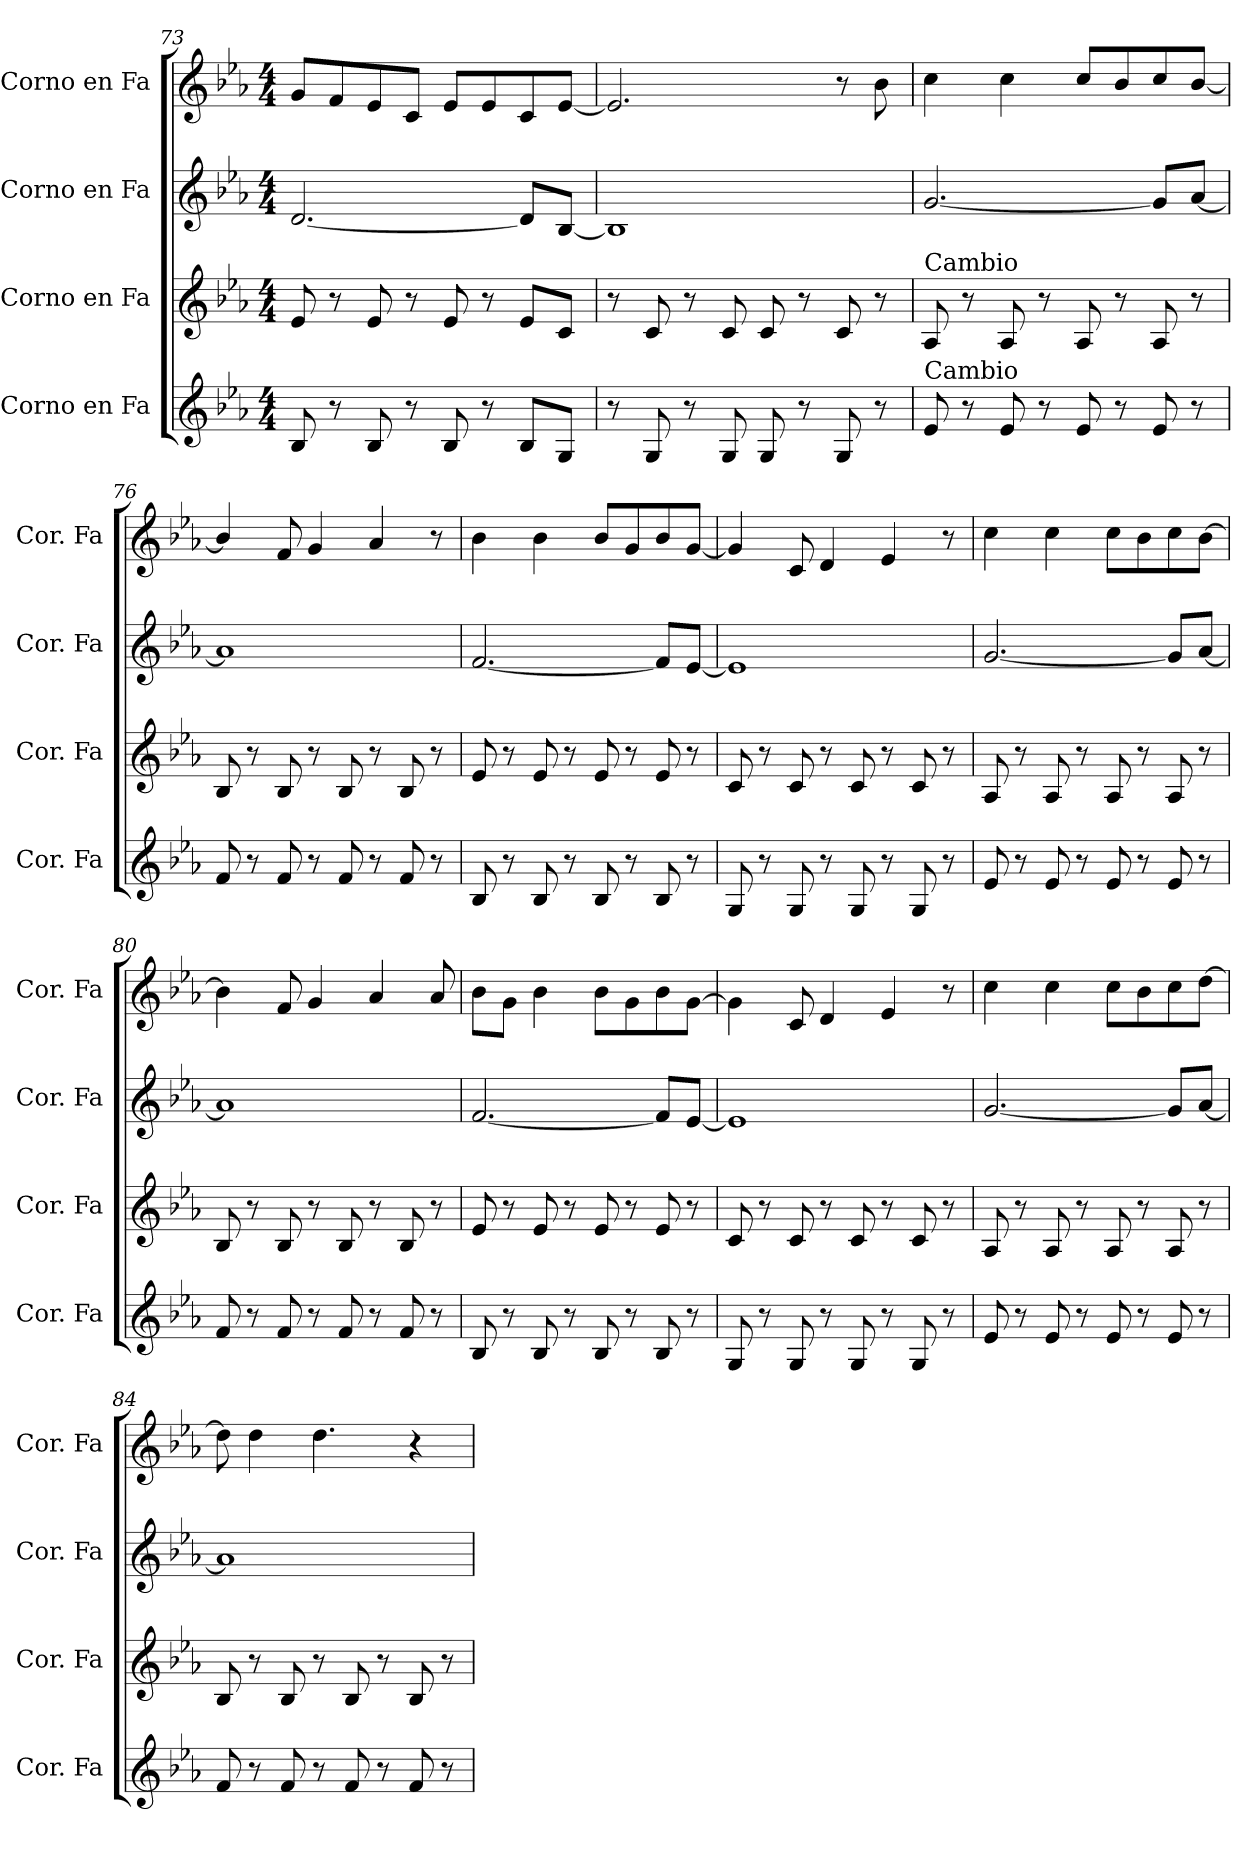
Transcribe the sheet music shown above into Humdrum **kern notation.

**kern	**kern	**kern	**kern
*part4	*part3	*part2	*part1
*staff4	*staff3	*staff2	*staff1
*I"Corno en Fa	*I"Corno en Fa	*I"Corno en Fa	*I"Corno en Fa
*I'Cor. Fa	*I'Cor. Fa	*I'Cor. Fa	*I'Cor. Fa
*clefG2	*clefG2	*clefG2	*clefG2
*ITrd4c7	*ITrd4c7	*ITrd4c7	*ITrd4c7
*k[b-e-a-d-]	*k[b-e-a-d-]	*k[b-e-a-d-]	*k[b-e-a-d-]
*M4/4	*M4/4	*M4/4	*M4/4
=73	=73	=73	=73
8E-/	8A-/	[2.G/	8c/L
8r	8r	.	8B-/
8E-/	8A-/	.	8A-/
8r	8r	.	8F/J
8E-/	8A-/	.	8A-/L
8r	8r	.	8A-/
8E-/L	8A-/L	8G/L]	8F/
8C/J	8F/J	[8E-/J	[8A-/J
=74	=74	=74	=74
8r	8r	1E-]	2.A-/]
8C/	8F/	.	.
8r	8r	.	.
8C/	8F/	.	.
8C/	8F/	.	.
8r	8r	.	.
8C/	8F/	.	8r
8r	8r	.	8e-\
=75	=75	=75	=75
!	!LO:TX:a:t=Cambio	!	!
!LO:TX:a:t=Cambio	!	!	!
8A-/	8D-/	[2.c/	4f\
8r	8r	.	.
8A-/	8D-/	.	4f\
8r	8r	.	.
8A-/	8D-/	.	8f/L
8r	8r	.	8e-/
8A-/	8D-/	8c/L]	8f/
8r	8r	[8d-/J	[8e-/J
!!LO:LB:g=z
=76	=76	=76	=76
8B-/	8E-/	1d-]	4e-/]
8r	8r	.	.
8B-/	8E-/	.	8B-/
8r	8r	.	4c/
8B-/	8E-/	.	.
8r	8r	.	4d-/
8B-/	8E-/	.	.
8r	8r	.	8r
=77	=77	=77	=77
8E-/	8A-/	[2.B-/	4e-\
8r	8r	.	.
8E-/	8A-/	.	4e-\
8r	8r	.	.
8E-/	8A-/	.	8e-/L
8r	8r	.	8c/
8E-/	8A-/	8B-/L]	8e-/
8r	8r	[8A-/J	[8c/J
=78	=78	=78	=78
8C/	8F/	1A-]	4c/]
8r	8r	.	.
8C/	8F/	.	8F/
8r	8r	.	4G/
8C/	8F/	.	.
8r	8r	.	4A-/
8C/	8F/	.	.
8r	8r	.	8r
=79	=79	=79	=79
8A-/	8D-/	[2.c/	4f\
8r	8r	.	.
8A-/	8D-/	.	4f\
8r	8r	.	.
8A-/	8D-/	.	8f\L
8r	8r	.	8e-\
8A-/	8D-/	8c/L]	8f\
8r	8r	[8d-/J	[8e-\J
!!LO:PB:g=z
=80	=80	=80	=80
8B-/	8E-/	1d-]	4e-\]
8r	8r	.	.
8B-/	8E-/	.	8B-/
8r	8r	.	4c/
8B-/	8E-/	.	.
8r	8r	.	4d-/
8B-/	8E-/	.	.
8r	8r	.	8d-/
=81	=81	=81	=81
8E-/	8A-/	[2.B-/	8e-\L
8r	8r	.	8c\J
8E-/	8A-/	.	4e-\
8r	8r	.	.
8E-/	8A-/	.	8e-\L
8r	8r	.	8c\
8E-/	8A-/	8B-/L]	8e-\
8r	8r	[8A-/J	[8c\J
=82	=82	=82	=82
8C/	8F/	1A-]	4c\]
8r	8r	.	.
8C/	8F/	.	8F/
8r	8r	.	4G/
8C/	8F/	.	.
8r	8r	.	4A-/
8C/	8F/	.	.
8r	8r	.	8r
=83	=83	=83	=83
8A-/	8D-/	[2.c/	4f\
8r	8r	.	.
8A-/	8D-/	.	4f\
8r	8r	.	.
8A-/	8D-/	.	8f\L
8r	8r	.	8e-\
8A-/	8D-/	8c/L]	8f\
8r	8r	[8d-/J	[8g\J
!!LO:LB:g=z
=84	=84	=84	=84
8B-/	8E-/	1d-]	8g\]
8r	8r	.	4g\
8B-/	8E-/	.	.
8r	8r	.	4.g\
8B-/	8E-/	.	.
8r	8r	.	.
8B-/	8E-/	.	4r
8r	8r	.	.
=	=	=	=
*-	*-	*-	*-
